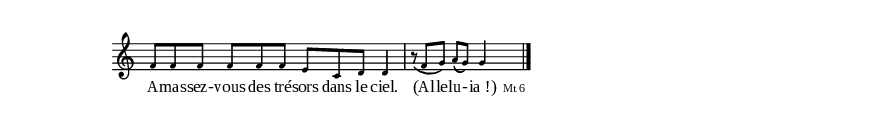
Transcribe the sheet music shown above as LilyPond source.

\version "2.10.0"
 \include "definitions.ly"
%\markup {AT  14}


\relative c' { 
	\new Staff {
		\cadenzaOn
		
		\set Staff.instrumentName = \markup{ \center-align { } }
		\times 2/3 {f8[ f f]} 
\times 2/3 { f[ f f] }
 
\times 2/3 { e[ c d] }
 d4  \pespace \barre \times 2/3 { r8_\( f[ g\)] } a[\( g\)] g4 
		
		\endBar
	}

	\addlyrics {
		A -- mas -- sez- -- vous des tré -- sors dans le ciel. "(Al" -- le -- lu -- - -- "ia !)"
		\markup { \citation #"Mt 6" } }
	
	
}
